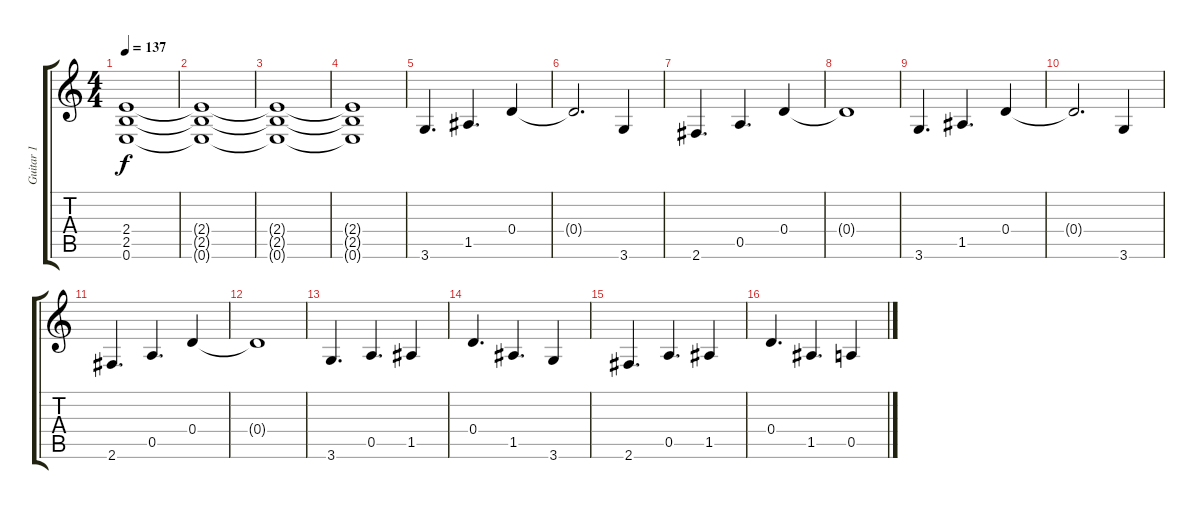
\track ("Guitar 1" "Guitar 1") {instrument distortionguitar}
\staff {score tabs}
\tuning (E4 B3 G3 D3 A2 E2) {hide}
\ts (4 4)
\tempo 137
\clef g2
\ks c
(2.4 2.5 0.6).1{dy f} |
(2.4{t} 2.5{t} 0.6{t}).1 |
(2.4{t} 2.5{t} 0.6{t}).1{volume 7} |
(2.4{t} 2.5{t} 0.6{t}).1 |
3.6.4{d volume 13 instrument electricguitarclean} 1.5.4{d} 0.4.4 |
0.4{t}.2{d} 3.6.4 |
2.6.4{d} 0.5.4{d} 0.4.4 |
0.4{t}.1 |
3.6.4{d} 1.5.4{d} 0.4.4 |
0.4{t}.2{d} 3.6.4 |
2.6.4{d} 0.5.4{d} 0.4.4 |
0.4{t}.1 |
3.6.4{d instrument distortionguitar} 0.5.4{d} 1.5.4 |
0.4.4{d} 1.5.4{d} 3.6.4 |
2.6.4{d} 0.5.4{d} 1.5.4 |
0.4.4{d} 1.5.4{d} 0.5.4
